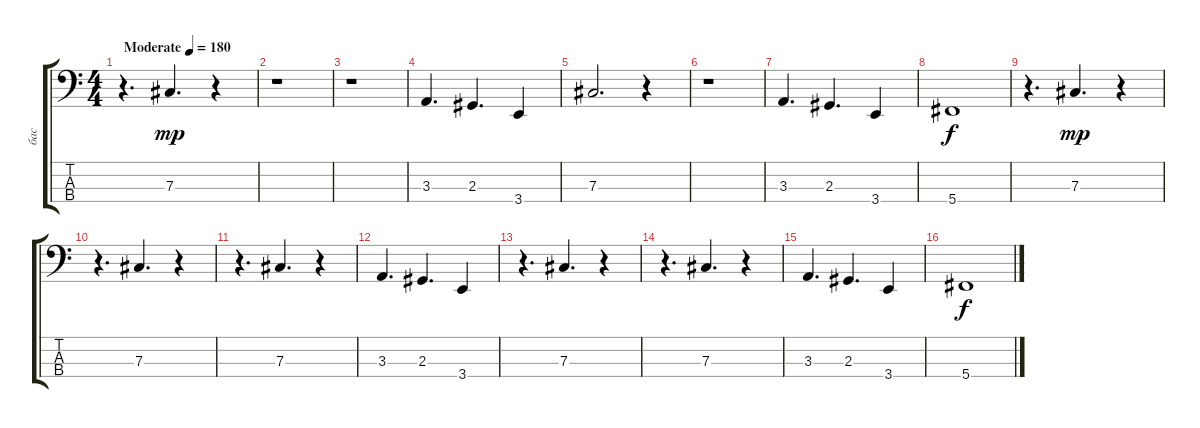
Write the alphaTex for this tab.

\track ("бас" "бас") {instrument electricbassfinger}
\staff {score tabs}
\tuning (E2 B1 Gb1 Db1) {hide}
\ts (4 4)
\tempo (180 "Moderate")
\clef f4
\ks c
r.4{d dy mp volume 7 instrument electricbassfinger} 7.3.4{d} r.4 |
r.1 |
r.1 |
3.3.4{d} 2.3.4{d} 3.4.4 |
7.3.2{d} r.4 |
r.1 |
3.3.4{d} 2.3.4{d} 3.4.4 |
5.4.1{dy f} |
r.4{d} 7.3.4{d dy mp} r.4 |
r.4{d} 7.3.4{d} r.4 |
r.4{d} 7.3.4{d} r.4 |
3.3.4{d} 2.3.4{d} 3.4.4 |
r.4{d} 7.3.4{d} r.4 |
r.4{d} 7.3.4{d} r.4 |
3.3.4{d} 2.3.4{d} 3.4.4 |
5.4.1{dy f}
